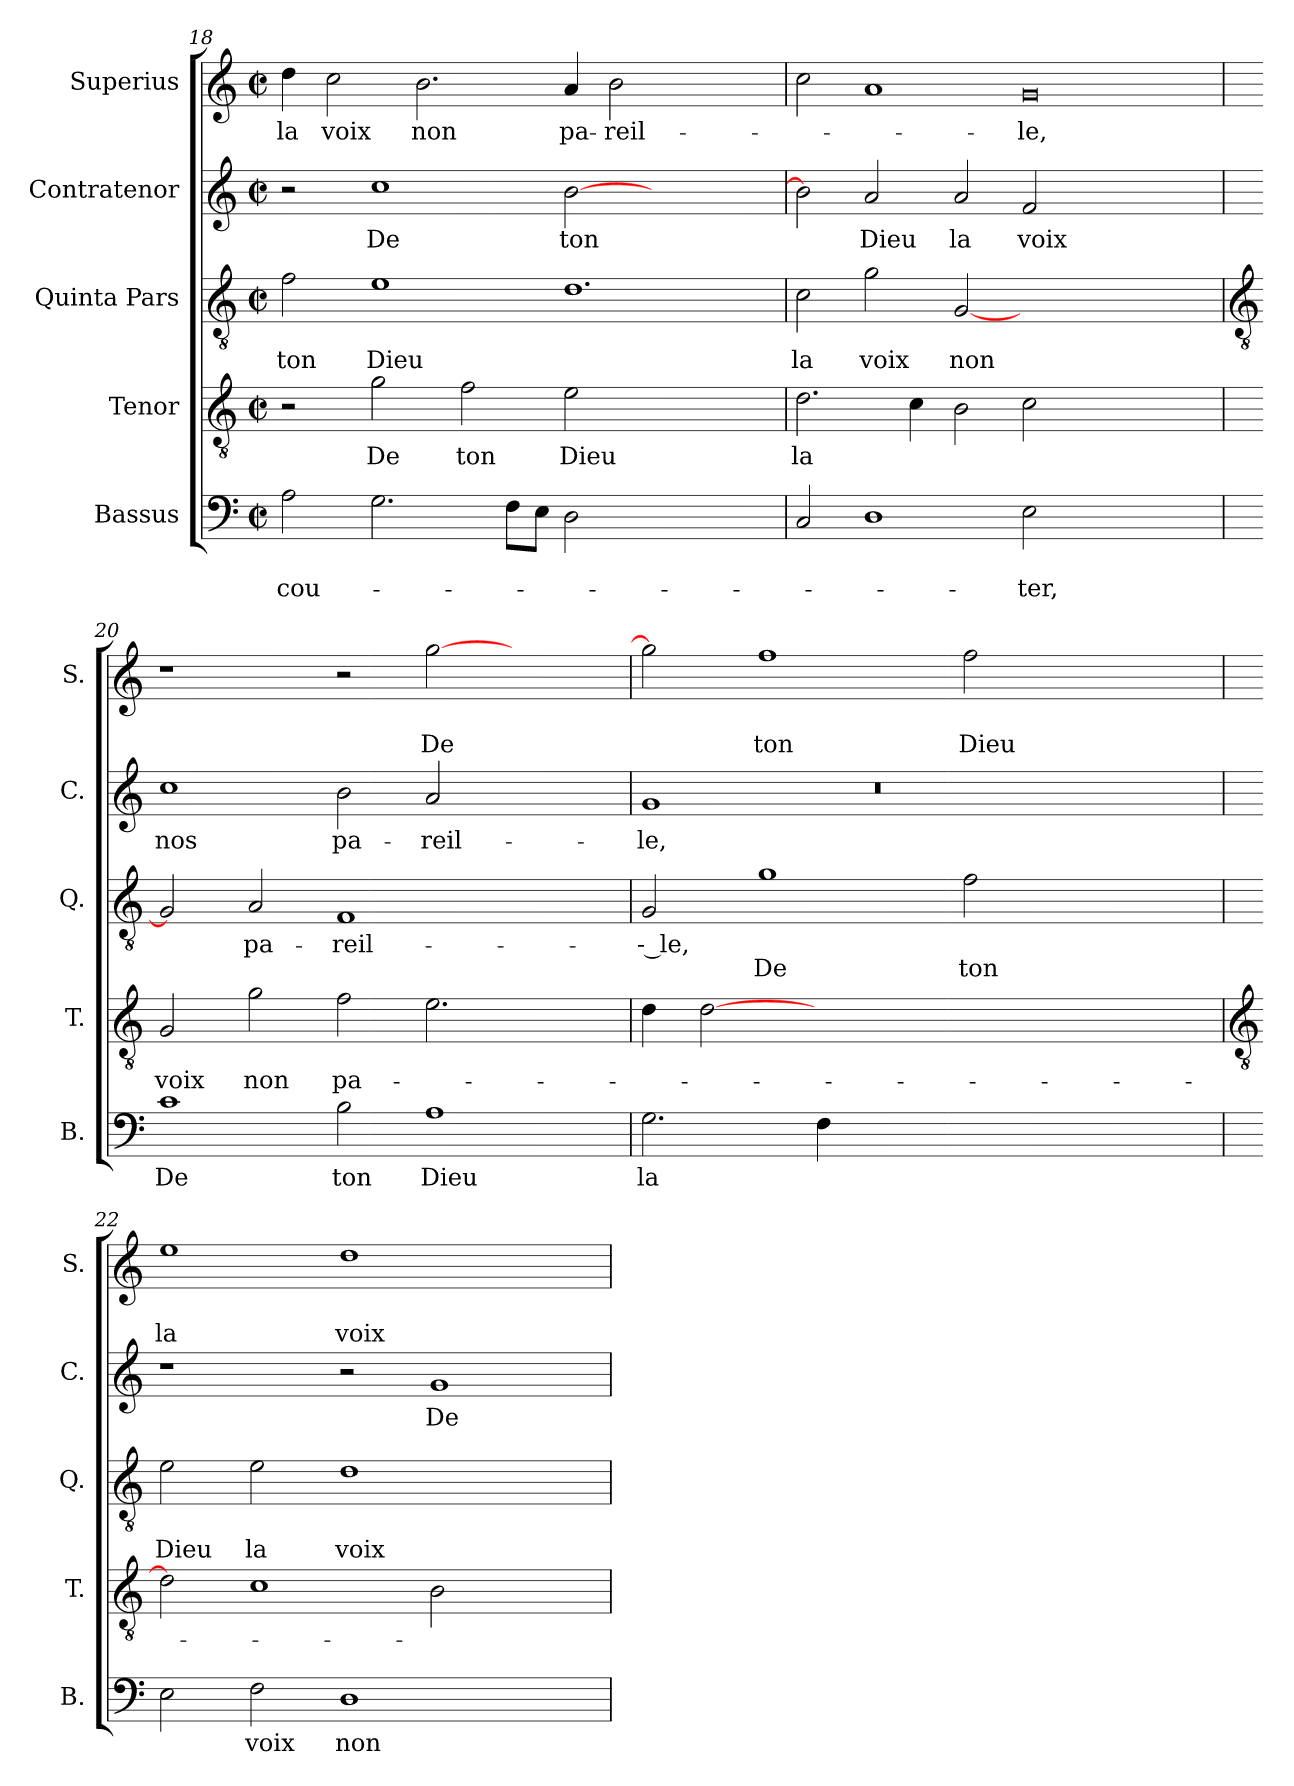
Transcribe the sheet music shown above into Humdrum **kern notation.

**kern	**text	**text	**kern	**text	**kern	**text	**text	**kern	**text	**kern	**text	**text
*part5	*part5	*part5	*part4	*part4	*part3	*part3	*part3	*part2	*part2	*part1	*part1	*part1
*staff5	*staff5	*staff5	*staff4	*staff4	*staff3	*staff3	*staff3	*staff2	*staff2	*staff1	*staff1	*staff1
*I"Bassus	*	*	*I"Tenor	*	*I"Quinta Pars	*	*	*I"Contratenor	*	*I"Superius	*	*
*I'B.	*	*	*I'T.	*	*I'Q.	*	*	*I'C.	*	*I'S.	*	*
*clefF4	*	*	*clefGv2	*	*clefGv2	*	*	*clefG2	*	*clefG2	*	*
*k[]	*	*	*k[]	*	*k[]	*	*	*k[]	*	*k[]	*	*
*C:	*	*	*C:	*	*C:	*	*	*C:	*	*C:	*	*
*M4/2	*	*	*M4/2	*	*M4/2	*	*	*M4/2	*	*M4/2	*	*
*met(c|)	*	*	*met(c|)	*	*met(c|)	*	*	*met(c|)	*	*met(c|)	*	*
=18	=18	=18	=18	=18	=18	=18	=18	=18	=18	=18	=18	=18
!	!	!LO:LY:b	!	!	!	!LO:LY:b	!	!	!	!	!LO:LY:b	!
2A	.	-cou-	2r	.	2f	ton	.	2r	.	4dd	la	.
!	!	!	!	!	!	!	!	!	!	!	!LO:LY:b	!
.	.	.	.	.	.	.	.	.	.	2cc	voix	.
!	!	!	!	!LO:LY:b	!	!LO:LY:b	!	!	!LO:LY:b	!	!	!
2.G	.	.	2g	De	1e	Dieu	.	1cc	De	.	.	.
!	!	!	!	!	!	!	!	!	!	!	!LO:LY:b	!
.	.	.	.	.	.	.	.	.	.	2.b	non	.
!	!	!	!	!LO:LY:b	!	!	!	!	!	!	!	!
.	.	.	2f	ton	.	.	.	.	.	.	.	.
8FL	.	.	.	.	.	.	.	.	.	.	.	.
8EJ	.	.	.	.	.	.	.	.	.	.	.	.
!	!	!	!	!LO:LY:b	!	!	!	!	!LO:LY:b	!	!LO:LY:b	!
2D	.	.	2e	Dieu	1.d	.	.	[2b	ton	4a	pa-	.
!	!	!	!	!	!	!	!	!	!	!	!LO:LY:b	!
.	.	.	.	.	.	.	.	.	.	2b	-reil-	.
1ryy	.	.	1ryy	.	.	.	.	1ryy	.	.	.	.
.	.	.	.	.	.	.	.	.	.	2.ryy	.	.
!!LO:LB:g=z
=19	=19	=19	=19	=19	=19	=19	=19	=19	=19	=19	=19	=19
!	!	!	!	!LO:LY:b	!	!LO:LY:b	!	!	!	!	!	!
2C	.	.	2.d	la	2c	la	.	2b]	.	2cc	.	.
!	!	!	!	!	!	!LO:LY:b	!	!	!LO:LY:b	!	!	!
1D	.	.	.	.	2g	voix	.	2a	Dieu	1a	.	.
.	.	.	4c	.	.	.	.	.	.	.	.	.
!	!	!	!	!	!	!LO:LY:b	!	!	!LO:LY:b	!	!	!
.	.	.	2B	.	[2G	non	.	2a	la	.	.	.
!	!	!LO:LY:b	!	!	!	!	!	!	!LO:LY:b	!	!LO:LY:b	!
2E	.	-ter,	2c	.	0ryy	.	.	2f	voix	0g	-le,	.
1.ryy	.	.	1.ryy	.	.	.	.	1.ryy	.	.	.	.
!!LO:LB:g=z
=20	=20	=20	=20	=20	=20	=20	=20	=20	=20	=20	=20	=20
*	*	*	*	*	*clefGv2	*	*	*	*	*	*	*
!	!LO:LY:b	!	!	!LO:LY:b	!	!	!	!	!LO:LY:b	!	!	!
1c	De	.	2G	voix	2G]	.	.	1cc	nos	1r	.	.
!	!	!	!	!LO:LY:b	!	!LO:LY:b	!	!	!	!	!	!
.	.	.	2g	non	2A	pa-	.	.	.	.	.	.
!	!LO:LY:b	!	!	!LO:LY:b	!	!LO:LY:b	!	!	!LO:LY:b	!	!	!
2B	ton	.	2f	pa-	1F	-reil-	.	2b	pa-	2r	.	.
!	!LO:LY:b	!	!	!	!	!	!	!	!LO:LY:b	!	!	!LO:LY:b
1A	Dieu	.	2.e	.	.	.	.	2a	-reil-	[2gg	.	De
.	.	.	.	.	2ryy	.	.	2ryy	.	2ryy	.	.
.	.	.	4ryy	.	.	.	.	.	.	.	.	.
!!LO:LB:g=z
=21	=21	=21	=21	=21	=21	=21	=21	=21	=21	=21	=21	=21
!	!LO:LY:b	!	!	!	!	!LO:LY:b	!	!	!LO:LY:b	!	!	!
2.G	la	.	4d	.	2G	-- le,	.	1g	-le,	2gg]	.	.
.	.	.	[2d	.	.	.	.	.	.	.	.	.
!	!	!	!	!	!	!	!LO:LY:b	!	!	!	!	!LO:LY:b
.	.	.	.	.	1g	.	De	.	.	1ff	.	ton
4F	.	.	0ryy	.	.	.	.	.	.	.	.	.
0ryy	.	.	.	.	.	.	.	0r	.	.	.	.
!	!	!	!	!	!	!	!LO:LY:b	!	!	!	!	!LO:LY:b
.	.	.	.	.	2f	.	ton	.	.	2ff	.	Dieu
.	.	.	.	.	1ryy	.	.	.	.	1ryy	.	.
.	.	.	4ryy	.	.	.	.	.	.	.	.	.
!!LO:LB:g=z
=22	=22	=22	=22	=22	=22	=22	=22	=22	=22	=22	=22	=22
*	*	*	*clefGv2	*	*	*	*	*	*	*	*	*
!	!	!	!	!	!	!	!LO:LY:b	!	!	!	!	!LO:LY:b
2E	.	.	2d]	.	2e	.	Dieu	1r	.	1ee	.	la
!	!LO:LY:b	!	!	!	!	!	!LO:LY:b	!	!	!	!	!
2F	voix	.	1c	.	2e	.	la	.	.	.	.	.
!	!LO:LY:b	!	!	!	!	!	!LO:LY:b	!	!	!	!	!LO:LY:b
1D	non	.	.	.	1d	.	voix	2r	.	1dd	.	voix
!	!	!	!	!	!	!	!	!	!LO:LY:b	!	!	!
.	.	.	2B	.	.	.	.	1g	De	.	.	.
2ryy	.	.	2ryy	.	2ryy	.	.	.	.	2ryy	.	.
=	=	=	=	=	=	=	=	=	=	=	=	=
*-	*-	*-	*-	*-	*-	*-	*-	*-	*-	*-	*-	*-
